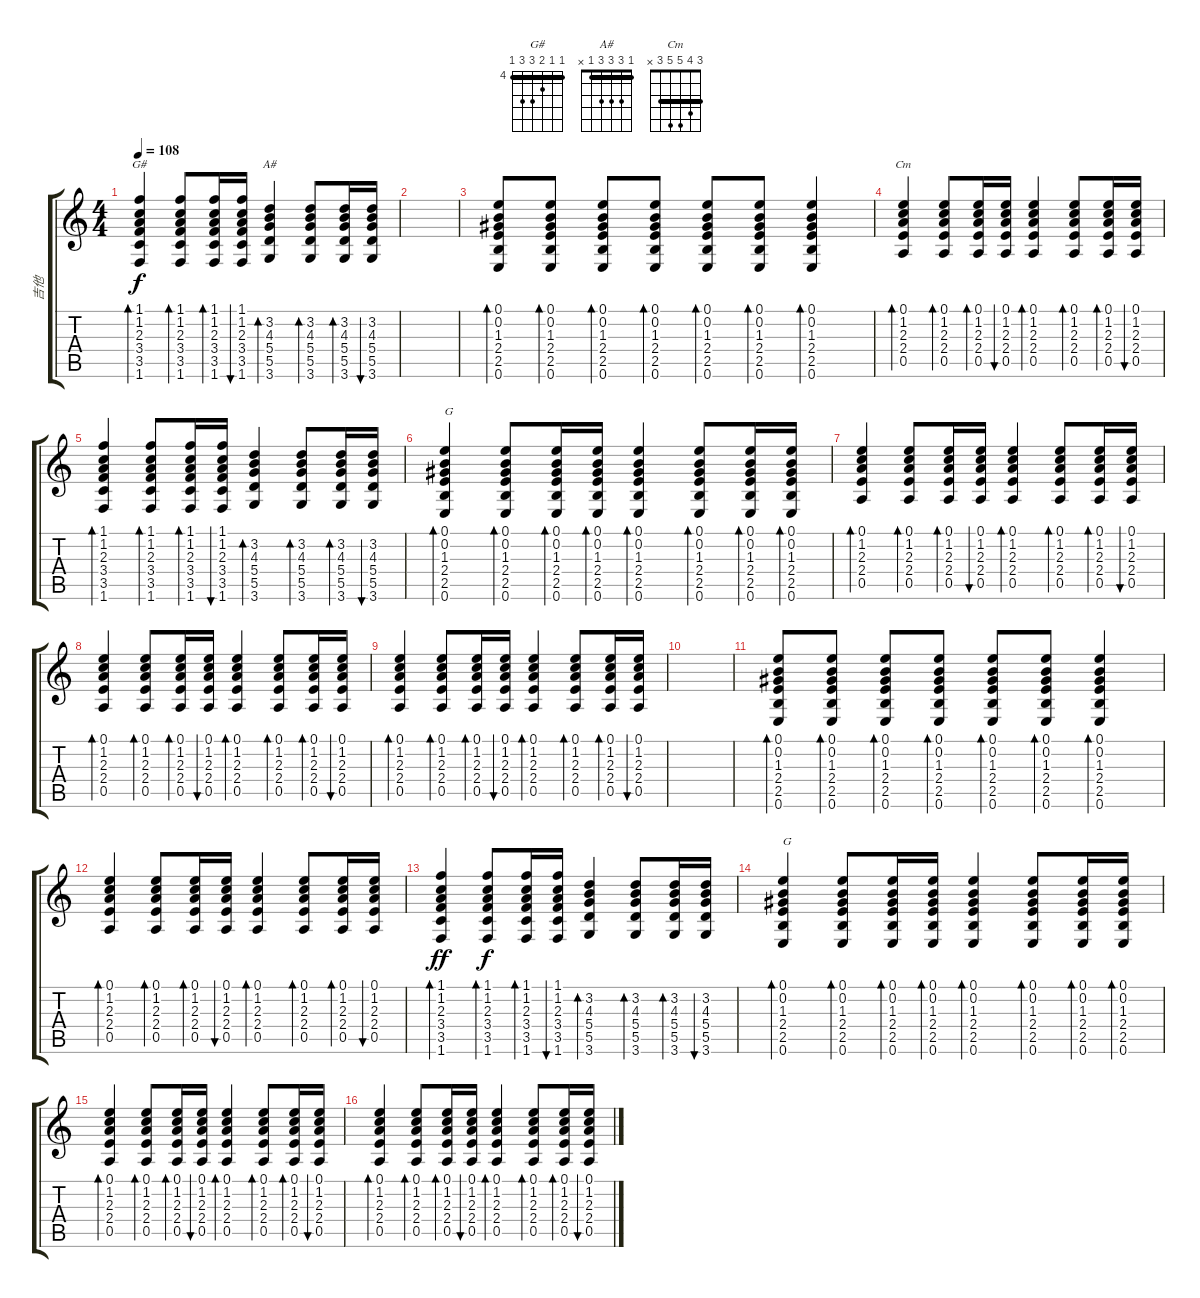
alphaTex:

\track ("吉他" "吉他") {instrument acousticguitarnylon}
\staff {score tabs}
\tuning (E4 B3 G3 D3 A2 E2) {hide}
\chord ("G#" 4 4 5 6 6 4) {firstfret 4 barre 4}
\chord ("A#" 1 3 3 3 1 x) {barre 1}
\chord ("Cm" 3 4 5 5 3 x) {barre 3}
\ts (4 4)
\tempo 108
\clef g2
\ks c
(1.1 1.2 2.3 3.4 3.5 1.6).4{bd 30 ch "G#" dy f} (1.1 1.2 2.3 3.4 3.5 1.6).8{bd 30} (1.1 1.2 2.3 3.4 3.5 1.6).16{bd 30} (1.1 1.2 2.3 3.4 3.5 1.6).16{bu 30} (3.2 4.3 5.4 5.5 3.6).4{bd 30 ch "A#"} (3.2 4.3 5.4 5.5 3.6).8{bd 30} (3.2 4.3 5.4 5.5 3.6).16{bd 30} (3.2 4.3 5.4 5.5 3.6).16{bu 30} |
|
(0.1 0.2 1.3 2.4 2.5 0.6).8{bd 30} (0.1 0.2 1.3 2.4 2.5 0.6).8{bd 30} (0.1 0.2 1.3 2.4 2.5 0.6).8{bd 30} (0.1 0.2 1.3 2.4 2.5 0.6).8{bd 30} (0.1 0.2 1.3 2.4 2.5 0.6).8{bd 30} (0.1 0.2 1.3 2.4 2.5 0.6).8{bd 30} (0.1 0.2 1.3 2.4 2.5 0.6).4{bd 30} |
(0.1 1.2 2.3 2.4 0.5).4{bd 30 ch "Cm"} (0.1 1.2 2.3 2.4 0.5).8{bd 30} (0.1 1.2 2.3 2.4 0.5).16{bd 30} (0.1 1.2 2.3 2.4 0.5).16{bu 30} (0.1 1.2 2.3 2.4 0.5).4{bd 30} (0.1 1.2 2.3 2.4 0.5).8{bd 30} (0.1 1.2 2.3 2.4 0.5).16{bd 30} (0.1 1.2 2.3 2.4 0.5).16{bu 30} |
(1.1 1.2 2.3 3.4 3.5 1.6).4{bd 30} (1.1 1.2 2.3 3.4 3.5 1.6).8{bd 30} (1.1 1.2 2.3 3.4 3.5 1.6).16{bd 30} (1.1 1.2 2.3 3.4 3.5 1.6).16{bu 30} (3.2 4.3 5.4 5.5 3.6).4{bd 30} (3.2 4.3 5.4 5.5 3.6).8{bd 30} (3.2 4.3 5.4 5.5 3.6).16{bd 30} (3.2 4.3 5.4 5.5 3.6).16{bu 30} |
(0.1 0.2 1.3 2.4 2.5 0.6).4{bd 30 txt "G"} (0.1 0.2 1.3 2.4 2.5 0.6).8{bd 30} (0.1 0.2 1.3 2.4 2.5 0.6).16{bd 30} (0.1 0.2 1.3 2.4 2.5 0.6).16{bd 30} (0.1 0.2 1.3 2.4 2.5 0.6).4{bd 30} (0.1 0.2 1.3 2.4 2.5 0.6).8{bd 30} (0.1 0.2 1.3 2.4 2.5 0.6).16{bd 30} (0.1 0.2 1.3 2.4 2.5 0.6).16{bd 30} |
(0.1 1.2 2.3 2.4 0.5).4{bd 30} (0.1 1.2 2.3 2.4 0.5).8{bd 30} (0.1 1.2 2.3 2.4 0.5).16{bd 30} (0.1 1.2 2.3 2.4 0.5).16{bu 30} (0.1 1.2 2.3 2.4 0.5).4{bd 30} (0.1 1.2 2.3 2.4 0.5).8{bd 30} (0.1 1.2 2.3 2.4 0.5).16{bd 30} (0.1 1.2 2.3 2.4 0.5).16{bu 30} |
(0.1 1.2 2.3 2.4 0.5).4{bd 30} (0.1 1.2 2.3 2.4 0.5).8{bd 30} (0.1 1.2 2.3 2.4 0.5).16{bd 30} (0.1 1.2 2.3 2.4 0.5).16{bu 30} (0.1 1.2 2.3 2.4 0.5).4{bd 30} (0.1 1.2 2.3 2.4 0.5).8{bd 30} (0.1 1.2 2.3 2.4 0.5).16{bd 30} (0.1 1.2 2.3 2.4 0.5).16{bu 30} |
(0.1 1.2 2.3 2.4 0.5).4{bd 30} (0.1 1.2 2.3 2.4 0.5).8{bd 30} (0.1 1.2 2.3 2.4 0.5).16{bd 30} (0.1 1.2 2.3 2.4 0.5).16{bu 30} (0.1 1.2 2.3 2.4 0.5).4{bd 30} (0.1 1.2 2.3 2.4 0.5).8{bd 30} (0.1 1.2 2.3 2.4 0.5).16{bd 30} (0.1 1.2 2.3 2.4 0.5).16{bu 30} |
|
(0.1 0.2 1.3 2.4 2.5 0.6).8{bd 30} (0.1 0.2 1.3 2.4 2.5 0.6).8{bd 30} (0.1 0.2 1.3 2.4 2.5 0.6).8{bd 30} (0.1 0.2 1.3 2.4 2.5 0.6).8{bd 30} (0.1 0.2 1.3 2.4 2.5 0.6).8{bd 30} (0.1 0.2 1.3 2.4 2.5 0.6).8{bd 30} (0.1 0.2 1.3 2.4 2.5 0.6).4{bd 30} |
(0.1 1.2 2.3 2.4 0.5).4{bd 30} (0.1 1.2 2.3 2.4 0.5).8{bd 30} (0.1 1.2 2.3 2.4 0.5).16{bd 30} (0.1 1.2 2.3 2.4 0.5).16{bu 30} (0.1 1.2 2.3 2.4 0.5).4{bd 30} (0.1 1.2 2.3 2.4 0.5).8{bd 30} (0.1 1.2 2.3 2.4 0.5).16{bd 30} (0.1 1.2 2.3 2.4 0.5).16{bu 30} |
(1.1 1.2 2.3 3.4 3.5 1.6).4{bd 30 dy ff} (1.1 1.2 2.3 3.4 3.5 1.6).8{bd 30 dy f} (1.1 1.2 2.3 3.4 3.5 1.6).16{bd 30} (1.1 1.2 2.3 3.4 3.5 1.6).16{bu 30} (3.2 4.3 5.4 5.5 3.6).4{bd 30} (3.2 4.3 5.4 5.5 3.6).8{bd 30} (3.2 4.3 5.4 5.5 3.6).16{bd 30} (3.2 4.3 5.4 5.5 3.6).16{bu 30} |
(0.1 0.2 1.3 2.4 2.5 0.6).4{bd 30 txt "G"} (0.1 0.2 1.3 2.4 2.5 0.6).8{bd 30} (0.1 0.2 1.3 2.4 2.5 0.6).16{bd 30} (0.1 0.2 1.3 2.4 2.5 0.6).16{bd 30} (0.1 0.2 1.3 2.4 2.5 0.6).4{bd 30} (0.1 0.2 1.3 2.4 2.5 0.6).8{bd 30} (0.1 0.2 1.3 2.4 2.5 0.6).16{bd 30} (0.1 0.2 1.3 2.4 2.5 0.6).16{bd 30} |
(0.1 1.2 2.3 2.4 0.5).4{bd 30} (0.1 1.2 2.3 2.4 0.5).8{bd 30} (0.1 1.2 2.3 2.4 0.5).16{bd 30} (0.1 1.2 2.3 2.4 0.5).16{bu 30} (0.1 1.2 2.3 2.4 0.5).4{bd 30} (0.1 1.2 2.3 2.4 0.5).8{bd 30} (0.1 1.2 2.3 2.4 0.5).16{bd 30} (0.1 1.2 2.3 2.4 0.5).16{bu 30} |
(0.1 1.2 2.3 2.4 0.5).4{bd 30} (0.1 1.2 2.3 2.4 0.5).8{bd 30} (0.1 1.2 2.3 2.4 0.5).16{bd 30} (0.1 1.2 2.3 2.4 0.5).16{bu 30} (0.1 1.2 2.3 2.4 0.5).4{bd 30} (0.1 1.2 2.3 2.4 0.5).8{bd 30} (0.1 1.2 2.3 2.4 0.5).16{bd 30} (0.1 1.2 2.3 2.4 0.5).16{bu 30}
